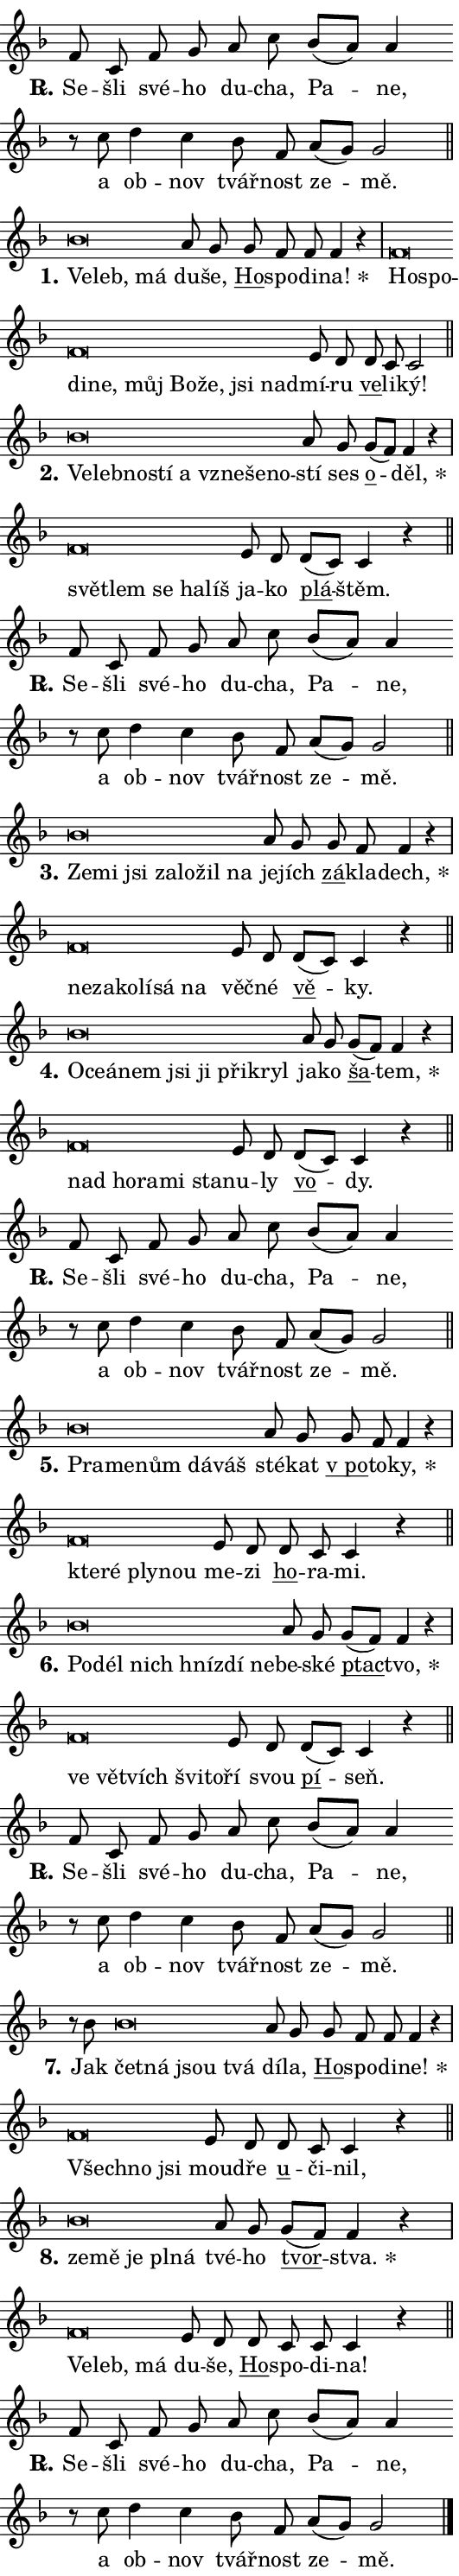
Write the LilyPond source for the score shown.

\version "2.24.0"
\header { tagline = "" }
\paper {
  indent = 0\cm
  top-margin = 0\cm
  right-margin = 0.13\cm % to fit lyric hyphens
  bottom-margin = 0\cm
  left-margin = 0\cm
  paper-width = 9\cm
  page-breaking = #ly:one-page-breaking
  system-system-spacing.basic-distance = #11
  score-system-spacing.basic-distance = #11
  ragged-last = ##f
}


%% Author: Thomas Morley
%% https://lists.gnu.org/archive/html/lilypond-user/2020-05/msg00002.html
#(define (line-position grob)
"Returns position of @var[grob} in current system:
   @code{'start}, if at first time-step
   @code{'end}, if at last time-step
   @code{'middle} otherwise
"
  (let* ((col (ly:item-get-column grob))
         (ln (ly:grob-object col 'left-neighbor))
         (rn (ly:grob-object col 'right-neighbor))
         (col-to-check-left (if (ly:grob? ln) ln col))
         (col-to-check-right (if (ly:grob? rn) rn col))
         (break-dir-left
           (and
             (ly:grob-property col-to-check-left 'non-musical #f)
             (ly:item-break-dir col-to-check-left)))
         (break-dir-right
           (and
             (ly:grob-property col-to-check-right 'non-musical #f)
             (ly:item-break-dir col-to-check-right))))
        (cond ((eqv? 1 break-dir-left) 'start)
              ((eqv? -1 break-dir-right) 'end)
              (else 'middle))))

#(define (tranparent-at-line-position vctor)
  (lambda (grob)
  "Relying on @code{line-position} select the relevant enry from @var{vctor}.
Used to determine transparency,"
    (case (line-position grob)
      ((end) (not (vector-ref vctor 0)))
      ((middle) (not (vector-ref vctor 1)))
      ((start) (not (vector-ref vctor 2))))))

noteHeadBreakVisibility =
#(define-music-function (break-visibility)(vector?)
"Makes @code{NoteHead}s transparent relying on @var{break-visibility}"
#{
  \override NoteHead.transparent =
    #(tranparent-at-line-position break-visibility)
#})

#(define delete-ledgers-for-transparent-note-heads
  (lambda (grob)
    "Reads whether a @code{NoteHead} is transparent.
If so this @code{NoteHead} is removed from @code{'note-heads} from
@var{grob}, which is supposed to be @code{LedgerLineSpanner}.
As a result ledgers are not printed for this @code{NoteHead}"
    (let* ((nhds-array (ly:grob-object grob 'note-heads))
           (nhds-list
             (if (ly:grob-array? nhds-array)
                 (ly:grob-array->list nhds-array)
                 '()))
           ;; Relies on the transparent-property being done before
           ;; Staff.LedgerLineSpanner.after-line-breaking is executed.
           ;; This is fragile ...
           (to-keep
             (remove
               (lambda (nhd)
                 (ly:grob-property nhd 'transparent #f))
               nhds-list)))
      ;; TODO find a better method to iterate over grob-arrays, similiar
      ;; to filter/remove etc for lists
      ;; For now rebuilt from scratch
      (set! (ly:grob-object grob 'note-heads)  '())
      (for-each
        (lambda (nhd)
          (ly:pointer-group-interface::add-grob grob 'note-heads nhd))
        to-keep))))

squashNotes = {
  \override NoteHead.X-extent = #'(-0.2 . 0.2)
  \override NoteHead.Y-extent = #'(-0.75 . 0)
  \override NoteHead.stencil =
    #(lambda (grob)
       (let ((pos (ly:grob-property grob 'staff-position)))
         (begin
           (if (< pos -7) (display "ERROR: Lower brevis then expected\n") (display ""))
           (if (<= pos -6) ly:text-interface::print ly:note-head::print))))
}
unSquashNotes = {
  \revert NoteHead.X-extent
  \revert NoteHead.Y-extent
  \revert NoteHead.stencil
}

hideNotes = \noteHeadBreakVisibility #begin-of-line-visible
unHideNotes = \noteHeadBreakVisibility #all-visible

% work-around for resetting accidentals
% https://lilypond.org/doc/v2.23/Documentation/notation/displaying-rhythms#unmetered-music
cadenzaMeasure = {
  \cadenzaOff
  \partial 1024 s1024
  \cadenzaOn
}

#(define-markup-command (accent layout props text) (markup?)
  "Underline accented syllable"
  (interpret-markup layout props
    #{\markup \override #'(offset . 4.3) \underline { #text }#}))

responsum = \markup \concat {
  "R" \hspace #-1.05 \path #0.1 #'((moveto 0 0.07) (lineto 0.9 0.8)) \hspace #0.05 "."
}

spaceSize = #0.6828661417322834 % exact space size for TeX Gyre Schola

\layout {
  \context {
    \Staff
    \remove "Time_signature_engraver"
    \override LedgerLineSpanner.after-line-breaking = #delete-ledgers-for-transparent-note-heads
  }
  \context {
    \Lyrics {
      \override LyricSpace.minimum-distance = \spaceSize
      \override LyricText.font-name = #"TeX Gyre Schola"
      \override LyricText.font-size = 1
      \override StanzaNumber.font-name = #"TeX Gyre Schola Bold"
      \override StanzaNumber.font-size = 1
    }
  }
  \context {
    \Score 
    \override NoteHead.text =
      #(lambda (grob) 
        (let ((pos (ly:grob-property grob 'staff-position)))
          #{\markup {
            \combine
              \halign #-0.55 \raise #(if (= pos -6) 0 0.5) \override #'(thickness . 2) \draw-line #'(3.2 . 0)
              \musicglyph "noteheads.sM1"
          }#}))
  }
}

% magnetic-lyrics.ily
%
%   written by
%     Jean Abou Samra <jean@abou-samra.fr>
%     Werner Lemberg <wl@gnu.org>
%
%   adapted by
%     Jiri Hon <jiri.hon@gmail.com>
%
% Version 2022-Apr-15

% https://www.mail-archive.com/lilypond-user@gnu.org/msg149350.html

#(define (Left_hyphen_pointer_engraver context)
   "Collect syllable-hyphen-syllable occurrences in lyrics and store
them in properties.  This engraver only looks to the left.  For
example, if the lyrics input is @code{foo -- bar}, it does the
following.

@itemize @bullet
@item
Set the @code{text} property of the @code{LyricHyphen} grob between
@q{foo} and @q{bar} to @code{foo}.

@item
Set the @code{left-hyphen} property of the @code{LyricText} grob with
text @q{foo} to the @code{LyricHyphen} grob between @q{foo} and
@q{bar}.
@end itemize

Use this auxiliary engraver in combination with the
@code{lyric-@/text::@/apply-@/magnetic-@/offset!} hook."
   (let ((hyphen #f)
         (text #f))
     (make-engraver
      (acknowledgers
       ((lyric-syllable-interface engraver grob source-engraver)
        (set! text grob)))
      (end-acknowledgers
       ((lyric-hyphen-interface engraver grob source-engraver)
        ;(when (not (grob::has-interface grob 'lyric-space-interface))
          (set! hyphen grob)));)
      ((stop-translation-timestep engraver)
       (when (and text hyphen)
         (ly:grob-set-object! text 'left-hyphen hyphen))
       (set! text #f)
       (set! hyphen #f)))))

#(define (lyric-text::apply-magnetic-offset! grob)
   "If the space between two syllables is less than the value in
property @code{LyricText@/.details@/.squash-threshold}, move the right
syllable to the left so that it gets concatenated with the left
syllable.

Use this function as a hook for
@code{LyricText@/.after-@/line-@/breaking} if the
@code{Left_@/hyphen_@/pointer_@/engraver} is active."
   (let ((hyphen (ly:grob-object grob 'left-hyphen #f)))
     (when hyphen
       (let ((left-text (ly:spanner-bound hyphen LEFT)))
         (when (grob::has-interface left-text 'lyric-syllable-interface)
           (let* ((common (ly:grob-common-refpoint grob left-text X))
                  (this-x-ext (ly:grob-extent grob common X))
                  (left-x-ext
                   (begin
                     ;; Trigger magnetism for left-text.
                     (ly:grob-property left-text 'after-line-breaking)
                     (ly:grob-extent left-text common X)))
                  ;; `delta` is the gap width between two syllables.
                  (delta (- (interval-start this-x-ext)
                            (interval-end left-x-ext)))
                  (details (ly:grob-property grob 'details))
                  (threshold (assoc-get 'squash-threshold details 0.2)))
             (when (< delta threshold)
               (let* (;; We have to manipulate the input text so that
                      ;; ligatures crossing syllable boundaries are not
                      ;; disabled.  For languages based on the Latin
                      ;; script this is essentially a beautification.
                      ;; However, for non-Western scripts it can be a
                      ;; necessity.
                      (lt (ly:grob-property left-text 'text))
                      (rt (ly:grob-property grob 'text))
                      (is-space (grob::has-interface hyphen 'lyric-space-interface))
                      (space (if is-space " " ""))
                      (extra-delta (if is-space spaceSize 0))
                      ;; Append new syllable.
                      (ltrt-space (if (and (string? lt) (string? rt))
                                (string-append lt space rt)
                                (make-concat-markup (list lt space rt))))
                      ;; Right-align `ltrt` to the right side.
                      (ltrt-space-markup (grob-interpret-markup
                               grob
                               (make-translate-markup
                                (cons (interval-length this-x-ext) 0)
                                (make-right-align-markup ltrt-space)))))
                 (begin
                   ;; Don't print `left-text`.
                   (ly:grob-set-property! left-text 'stencil #f)
                   ;; Set text and stencil (which holds all collected
                   ;; syllables so far) and shift it to the left.
                   (ly:grob-set-property! grob 'text ltrt-space)
                   (ly:grob-set-property! grob 'stencil ltrt-space-markup)
                   (ly:grob-translate-axis! grob (- (- delta extra-delta)) X))))))))))


#(define (lyric-hyphen::displace-bounds-first grob)
   ;; Make very sure this callback isn't triggered too early.
   (let ((left (ly:spanner-bound grob LEFT))
         (right (ly:spanner-bound grob RIGHT)))
     (ly:grob-property left 'after-line-breaking)
     (ly:grob-property right 'after-line-breaking)
     (ly:lyric-hyphen::print grob)))

squashThreshold = #0.4

\layout {
  \context {
    \Lyrics
    \consists #Left_hyphen_pointer_engraver
    \override LyricText.after-line-breaking =
      #lyric-text::apply-magnetic-offset!
    \override LyricHyphen.stencil = #lyric-hyphen::displace-bounds-first
    \override LyricText.details.squash-threshold = \squashThreshold
    \override LyricHyphen.minimum-distance = 0
    \override LyricHyphen.minimum-length = \squashThreshold
  }
}

squashText = \override LyricText.details.squash-threshold = 9999
unSquashText = \override LyricText.details.squash-threshold = \squashThreshold

leftText = \override LyricText.self-alignment-X = #LEFT
unLeftText = \revert LyricText.self-alignment-X

starOffset = #(lambda (grob) 
                (let ((x_offset (ly:self-alignment-interface::aligned-on-x-parent grob)))
                  (if (= x_offset 0) 0 (+ x_offset 1.2))))

star = #(define-music-function (syllable)(string?)
"Append star separator at the end of a syllable"
#{
  \once \override LyricText.X-offset = #starOffset
  \lyricmode { \markup {
    #syllable
    \override #'((font-name . "TeX Gyre Schola Bold")) \hspace #0.2 \lower #0.65 \larger "*"
  } }
#})

starAccent = #(define-music-function (syllable)(string?)
"Append star separator at the end of a syllable and make accent"
#{
  \once \override LyricText.X-offset = #starOffset
  \lyricmode { \markup {
    \accent #syllable
    \override #'((font-name . "TeX Gyre Schola Bold")) \hspace #0.2 \lower #0.65 \larger "*"
  } }
#})

breath = #(define-music-function (syllable)(string?)
"Append breathing indicator at the end of a syllable"
#{
  \lyricmode { \markup { #syllable "+" } }
#})

optionalBreath = #(define-music-function (syllable)(string?)
"Append optional breathing indicator at the end of a syllable"
#{
  \lyricmode { \markup { #syllable "(+)" } }
#})


\score {
    <<
        \new Voice = "melody" { \cadenzaOn \key f \major \relative { f'8 c f g a c \bar "" bes[( a)] a4 \bar "" r8 c d4 c \bar "" bes8 f \bar "" a[( g)] g2 \cadenzaMeasure \bar "||" \break } }
        \new Lyrics \lyricsto "melody" { \lyricmode { \set stanza = \responsum
Se -- šli své -- ho du -- cha, Pa -- ne, a ob -- nov tvář -- nost ze -- mě. } }
    >>
    \layout {}
}

\score {
    <<
        \new Voice = "melody" { \cadenzaOn \key f \major \relative { \squashNotes bes'\breve*1/16 \hideNotes \breve*1/16 \breve*1/16 \bar "" \unHideNotes \unSquashNotes a8 g \bar "" g f f f4 r \cadenzaMeasure \bar "|" \squashNotes f\breve*1/16 \hideNotes \breve*1/16 \bar "" \breve*1/16 \bar "" \breve*1/16 \bar "" \breve*1/16 \bar "" \breve*1/16 \bar "" \breve*1/16 \bar "" \breve*1/16 \breve*1/16 \bar "" \unHideNotes \unSquashNotes e8 d \bar "" d c c2 \cadenzaMeasure \bar "||" \break } }
        \new Lyrics \lyricsto "melody" { \lyricmode { \set stanza = "1."
\leftText Ve -- \squashText leb, má \unLeftText \unSquashText du -- še, \markup \accent Ho -- spo -- di -- \star na! \leftText Ho -- \squashText spo -- di -- ne, můj Bo -- že, jsi nad -- \unLeftText \unSquashText mí -- ru \markup \accent ve -- li -- ký! } }
    >>
    \layout {}
}

\score {
    <<
        \new Voice = "melody" { \cadenzaOn \key f \major \relative { \squashNotes bes'\breve*1/16 \hideNotes \breve*1/16 \bar "" \breve*1/16 \bar "" \breve*1/16 \bar "" \breve*1/16 \bar "" \breve*1/16 \bar "" \breve*1/16 \breve*1/16 \bar "" \unHideNotes \unSquashNotes a8 g \bar "" g[( f)] f4 r \cadenzaMeasure \bar "|" \squashNotes f\breve*1/16 \hideNotes \breve*1/16 \bar "" \breve*1/16 \bar "" \breve*1/16 \breve*1/16 \bar "" \unHideNotes \unSquashNotes e8 d \bar "" d[( c)] c4 r \cadenzaMeasure \bar "||" \break } }
        \new Lyrics \lyricsto "melody" { \lyricmode { \set stanza = "2."
\leftText Ve -- \squashText leb -- no -- stí a vzne -- še -- no -- \unLeftText \unSquashText stí ses \markup \accent o -- \star děl, \leftText svě -- \squashText tlem se ha -- líš \unLeftText \unSquashText ja -- ko \markup \accent plá -- štěm. } }
    >>
    \layout {}
}

\score {
    <<
        \new Voice = "melody" { \cadenzaOn \key f \major \relative { f'8 c f g a c \bar "" bes[( a)] a4 \bar "" r8 c d4 c \bar "" bes8 f \bar "" a[( g)] g2 \cadenzaMeasure \bar "||" \break } }
        \new Lyrics \lyricsto "melody" { \lyricmode { \set stanza = \responsum
Se -- šli své -- ho du -- cha, Pa -- ne, a ob -- nov tvář -- nost ze -- mě. } }
    >>
    \layout {}
}

\score {
    <<
        \new Voice = "melody" { \cadenzaOn \key f \major \relative { \squashNotes bes'\breve*1/16 \hideNotes \breve*1/16 \bar "" \breve*1/16 \bar "" \breve*1/16 \bar "" \breve*1/16 \bar "" \breve*1/16 \breve*1/16 \bar "" \unHideNotes \unSquashNotes a8 g \bar "" g f f4 r \cadenzaMeasure \bar "|" \squashNotes f\breve*1/16 \hideNotes \breve*1/16 \bar "" \breve*1/16 \bar "" \breve*1/16 \bar "" \breve*1/16 \breve*1/16 \bar "" \unHideNotes \unSquashNotes e8 d \bar "" d[( c)] c4 r \cadenzaMeasure \bar "||" \break } }
        \new Lyrics \lyricsto "melody" { \lyricmode { \set stanza = "3."
\leftText Ze -- \squashText mi jsi za -- lo -- žil na \unLeftText \unSquashText je -- jích \markup \accent zá -- kla -- \star dech, \leftText ne -- \squashText za -- ko -- lí -- sá na \unLeftText \unSquashText věč -- né \markup \accent vě -- ky. } }
    >>
    \layout {}
}

\score {
    <<
        \new Voice = "melody" { \cadenzaOn \key f \major \relative { \squashNotes bes'\breve*1/16 \hideNotes \breve*1/16 \bar "" \breve*1/16 \bar "" \breve*1/16 \bar "" \breve*1/16 \bar "" \breve*1/16 \bar "" \breve*1/16 \breve*1/16 \bar "" \unHideNotes \unSquashNotes a8 g \bar "" g[( f)] f4 r \cadenzaMeasure \bar "|" \squashNotes f\breve*1/16 \hideNotes \breve*1/16 \bar "" \breve*1/16 \bar "" \breve*1/16 \breve*1/16 \bar "" \unHideNotes \unSquashNotes e8 d \bar "" d[( c)] c4 r \cadenzaMeasure \bar "||" \break } }
        \new Lyrics \lyricsto "melody" { \lyricmode { \set stanza = "4."
\leftText O -- \squashText ce -- á -- nem jsi ji při -- kryl \unLeftText \unSquashText ja -- ko \markup \accent ša -- \star tem, \leftText nad \squashText ho -- ra -- mi sta -- \unLeftText \unSquashText nu -- ly \markup \accent vo -- dy. } }
    >>
    \layout {}
}

\score {
    <<
        \new Voice = "melody" { \cadenzaOn \key f \major \relative { f'8 c f g a c \bar "" bes[( a)] a4 \bar "" r8 c d4 c \bar "" bes8 f \bar "" a[( g)] g2 \cadenzaMeasure \bar "||" \break } }
        \new Lyrics \lyricsto "melody" { \lyricmode { \set stanza = \responsum
Se -- šli své -- ho du -- cha, Pa -- ne, a ob -- nov tvář -- nost ze -- mě. } }
    >>
    \layout {}
}

\score {
    <<
        \new Voice = "melody" { \cadenzaOn \key f \major \relative { \squashNotes bes'\breve*1/16 \hideNotes \breve*1/16 \bar "" \breve*1/16 \bar "" \breve*1/16 \breve*1/16 \bar "" \unHideNotes \unSquashNotes a8 g \bar "" g f f4 r \cadenzaMeasure \bar "|" \squashNotes f\breve*1/16 \hideNotes \breve*1/16 \bar "" \breve*1/16 \breve*1/16 \bar "" \unHideNotes \unSquashNotes e8 d \bar "" d c c4 r \cadenzaMeasure \bar "||" \break } }
        \new Lyrics \lyricsto "melody" { \lyricmode { \set stanza = "5."
\leftText Pra -- \squashText me -- nům dá -- váš \unLeftText \unSquashText sté -- kat \markup \accent "v po" -- to -- \star ky, \leftText kte -- \squashText ré ply -- nou \unLeftText \unSquashText me -- zi \markup \accent ho -- ra -- mi. } }
    >>
    \layout {}
}

\score {
    <<
        \new Voice = "melody" { \cadenzaOn \key f \major \relative { \squashNotes bes'\breve*1/16 \hideNotes \breve*1/16 \bar "" \breve*1/16 \bar "" \breve*1/16 \bar "" \breve*1/16 \breve*1/16 \bar "" \unHideNotes \unSquashNotes a8 g \bar "" g[( f)] f4 r \cadenzaMeasure \bar "|" \squashNotes f\breve*1/16 \hideNotes \breve*1/16 \bar "" \breve*1/16 \bar "" \breve*1/16 \breve*1/16 \bar "" \unHideNotes \unSquashNotes e8 d \bar "" d[( c)] c4 r \cadenzaMeasure \bar "||" \break } }
        \new Lyrics \lyricsto "melody" { \lyricmode { \set stanza = "6."
\leftText Po -- \squashText dél nich hníz -- dí ne -- \unLeftText \unSquashText be -- ské \markup \accent ptac -- \star tvo, \leftText ve \squashText vět -- vích švi -- to -- \unLeftText \unSquashText ří svou \markup \accent pí -- seň. } }
    >>
    \layout {}
}

\score {
    <<
        \new Voice = "melody" { \cadenzaOn \key f \major \relative { f'8 c f g a c \bar "" bes[( a)] a4 \bar "" r8 c d4 c \bar "" bes8 f \bar "" a[( g)] g2 \cadenzaMeasure \bar "||" \break } }
        \new Lyrics \lyricsto "melody" { \lyricmode { \set stanza = \responsum
Se -- šli své -- ho du -- cha, Pa -- ne, a ob -- nov tvář -- nost ze -- mě. } }
    >>
    \layout {}
}

\score {
    <<
        \new Voice = "melody" { \cadenzaOn \key f \major \relative { r8 bes'8 \squashNotes bes\breve*1/16 \hideNotes \breve*1/16 \bar "" \breve*1/16 \breve*1/16 \bar "" \unHideNotes \unSquashNotes a8 g \bar "" g f f f4 r \cadenzaMeasure \bar "|" \squashNotes f\breve*1/16 \hideNotes \breve*1/16 \breve*1/16 \bar "" \unHideNotes \unSquashNotes e8 d \bar "" d c c4 r \cadenzaMeasure \bar "||" \break } }
        \new Lyrics \lyricsto "melody" { \lyricmode { \set stanza = "7."
Jak \leftText čet -- \squashText ná jsou tvá \unLeftText \unSquashText dí -- la, \markup \accent Ho -- spo -- di -- \star ne! \leftText Všech -- \squashText no jsi \unLeftText \unSquashText mou -- dře \markup \accent u -- či -- nil, } }
    >>
    \layout {}
}

\score {
    <<
        \new Voice = "melody" { \cadenzaOn \key f \major \relative { \squashNotes bes'\breve*1/16 \hideNotes \breve*1/16 \bar "" \breve*1/16 \bar "" \breve*1/16 \breve*1/16 \bar "" \unHideNotes \unSquashNotes a8 g \bar "" g[( f)] f4 r \cadenzaMeasure \bar "|" \squashNotes f\breve*1/16 \hideNotes \breve*1/16 \breve*1/16 \bar "" \unHideNotes \unSquashNotes e8 d \bar "" d c c c4 r \cadenzaMeasure \bar "||" \break } }
        \new Lyrics \lyricsto "melody" { \lyricmode { \set stanza = "8."
\leftText ze -- \squashText mě je pl -- ná \unLeftText \unSquashText tvé -- ho \markup \accent tvor -- \star stva. \leftText Ve -- \squashText leb, má \unLeftText \unSquashText du -- še, \markup \accent Ho -- spo -- di -- na! } }
    >>
    \layout {}
}

\score {
    <<
        \new Voice = "melody" { \cadenzaOn \key f \major \relative { f'8 c f g a c \bar "" bes[( a)] a4 \bar "" r8 c d4 c \bar "" bes8 f \bar "" a[( g)] g2 \cadenzaMeasure \bar "||" \break } \bar "|." }
        \new Lyrics \lyricsto "melody" { \lyricmode { \set stanza = \responsum
Se -- šli své -- ho du -- cha, Pa -- ne, a ob -- nov tvář -- nost ze -- mě. } }
    >>
    \layout {}
}
